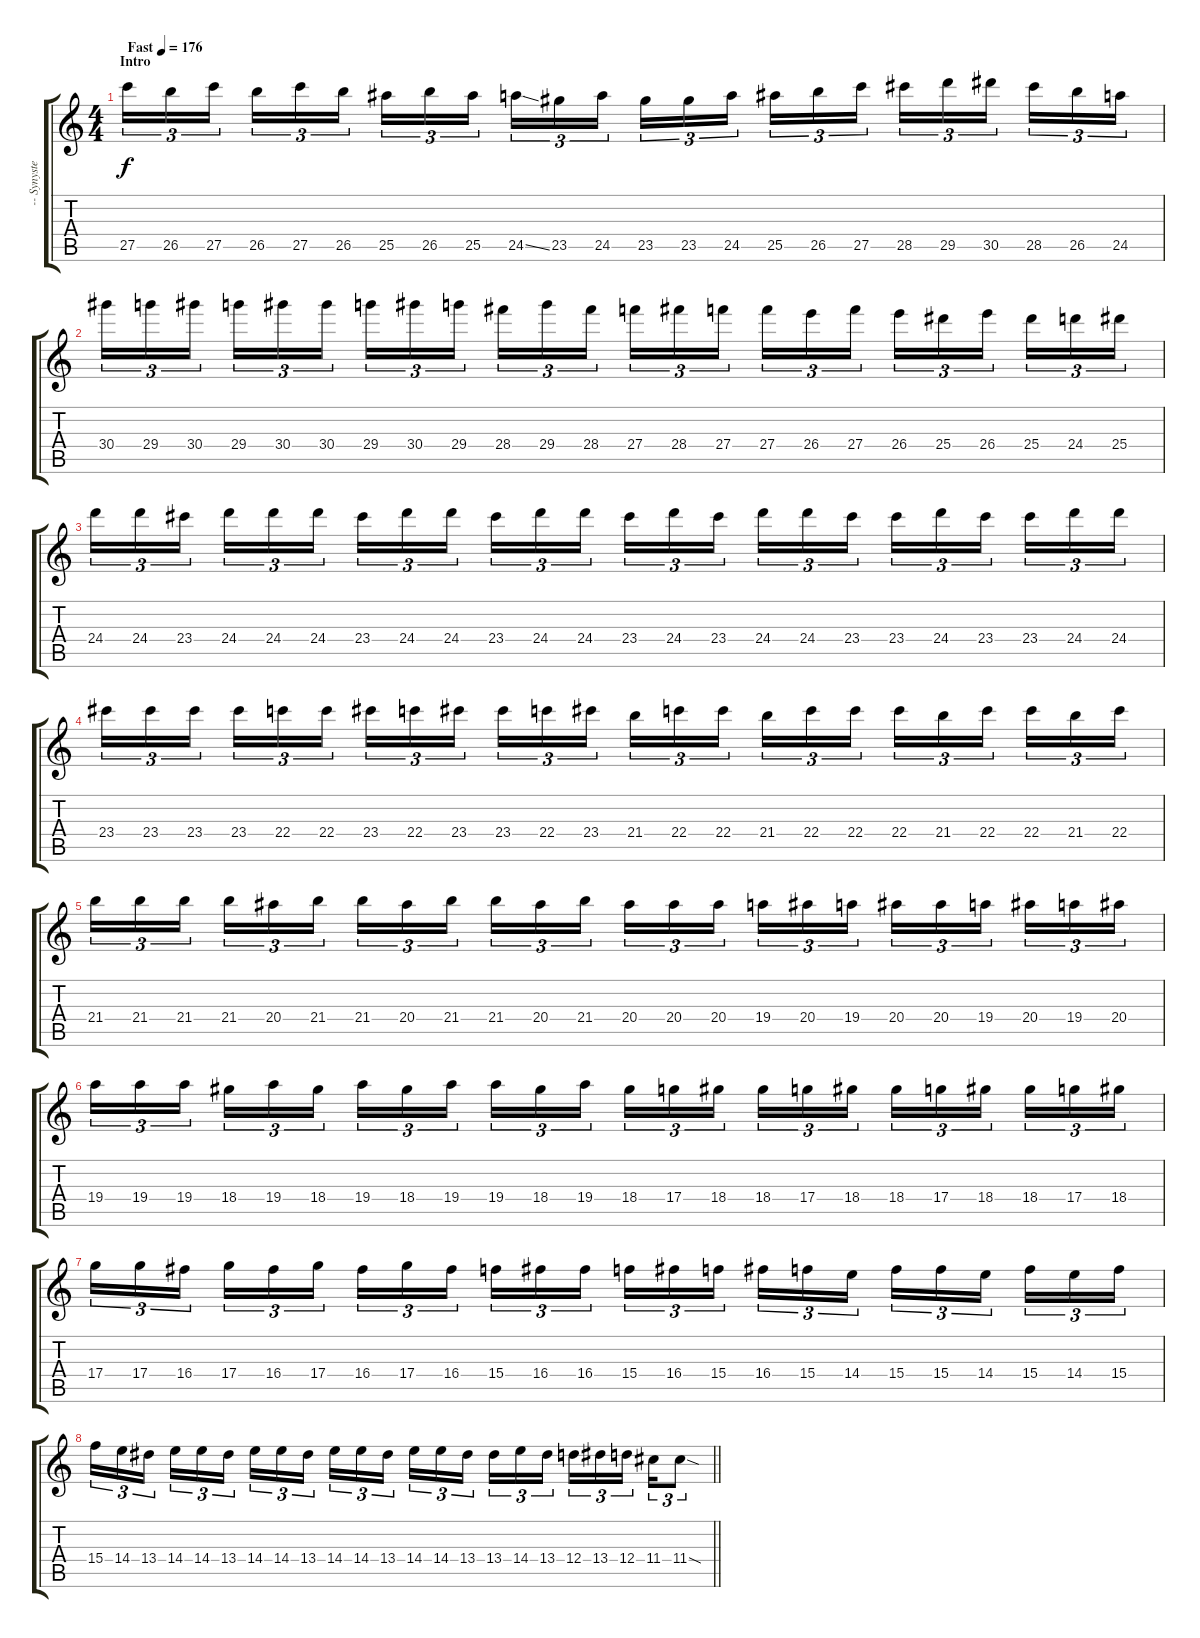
\track ("-- Synyster Gates - Lead" "-- Synyste") {instrument distortionguitar}
\staff {score tabs}
\tuning (E4 B3 G3 D3 A2 D2) {hide}
\ts (4 4)
\section ("" "Intro")
\tempo (176 "Fast")
\clef g2
\ks c
27.5.16{tu (3 2) dy f instrument guitarharmonics} 26.5.16{tu (3 2)} 27.5.16{tu (3 2) beam splitsecondary} 26.5.16{tu (3 2)} 27.5.16{tu (3 2)} 26.5.16{tu (3 2)} 25.5.16{tu (3 2)} 26.5.16{tu (3 2)} 25.5.16{tu (3 2) beam splitsecondary} 24.5{ss}.16{tu (3 2)} 23.5.16{tu (3 2)} 24.5.16{tu (3 2)} 23.5.16{tu (3 2)} 23.5.16{tu (3 2)} 24.5.16{tu (3 2) beam splitsecondary} 25.5.16{tu (3 2)} 26.5.16{tu (3 2)} 27.5.16{tu (3 2)} 28.5.16{tu (3 2)} 29.5.16{tu (3 2)} 30.5.16{tu (3 2) beam splitsecondary} 28.5.16{tu (3 2)} 26.5.16{tu (3 2)} 24.5.16{tu (3 2)} |
30.4.16{tu (3 2)} 29.4.16{tu (3 2)} 30.4.16{tu (3 2) beam splitsecondary} 29.4.16{tu (3 2)} 30.4.16{tu (3 2)} 30.4.16{tu (3 2)} 29.4.16{tu (3 2)} 30.4.16{tu (3 2)} 29.4.16{tu (3 2) beam splitsecondary} 28.4.16{tu (3 2)} 29.4.16{tu (3 2)} 28.4.16{tu (3 2)} 27.4.16{tu (3 2)} 28.4.16{tu (3 2)} 27.4.16{tu (3 2) beam splitsecondary} 27.4.16{tu (3 2)} 26.4.16{tu (3 2)} 27.4.16{tu (3 2)} 26.4.16{tu (3 2)} 25.4.16{tu (3 2)} 26.4.16{tu (3 2) beam splitsecondary} 25.4.16{tu (3 2)} 24.4.16{tu (3 2)} 25.4.16{tu (3 2)} |
24.4.16{tu (3 2)} 24.4.16{tu (3 2)} 23.4.16{tu (3 2) beam splitsecondary} 24.4.16{tu (3 2)} 24.4.16{tu (3 2)} 24.4.16{tu (3 2)} 23.4.16{tu (3 2)} 24.4.16{tu (3 2)} 24.4.16{tu (3 2) beam splitsecondary} 23.4.16{tu (3 2)} 24.4.16{tu (3 2)} 24.4.16{tu (3 2)} 23.4.16{tu (3 2)} 24.4.16{tu (3 2)} 23.4.16{tu (3 2) beam splitsecondary} 24.4.16{tu (3 2)} 24.4.16{tu (3 2)} 23.4.16{tu (3 2)} 23.4.16{tu (3 2)} 24.4.16{tu (3 2)} 23.4.16{tu (3 2) beam splitsecondary} 23.4.16{tu (3 2)} 24.4.16{tu (3 2)} 24.4.16{tu (3 2)} |
23.4.16{tu (3 2)} 23.4.16{tu (3 2)} 23.4.16{tu (3 2) beam splitsecondary} 23.4.16{tu (3 2)} 22.4.16{tu (3 2)} 22.4.16{tu (3 2)} 23.4.16{tu (3 2)} 22.4.16{tu (3 2)} 23.4.16{tu (3 2) beam splitsecondary} 23.4.16{tu (3 2)} 22.4.16{tu (3 2)} 23.4.16{tu (3 2)} 21.4.16{tu (3 2)} 22.4.16{tu (3 2)} 22.4.16{tu (3 2) beam splitsecondary} 21.4.16{tu (3 2)} 22.4.16{tu (3 2)} 22.4.16{tu (3 2)} 22.4.16{tu (3 2)} 21.4.16{tu (3 2)} 22.4.16{tu (3 2) beam splitsecondary} 22.4.16{tu (3 2)} 21.4.16{tu (3 2)} 22.4.16{tu (3 2)} |
21.4.16{tu (3 2)} 21.4.16{tu (3 2)} 21.4.16{tu (3 2) beam splitsecondary} 21.4.16{tu (3 2)} 20.4.16{tu (3 2)} 21.4.16{tu (3 2)} 21.4.16{tu (3 2)} 20.4.16{tu (3 2)} 21.4.16{tu (3 2) beam splitsecondary} 21.4.16{tu (3 2)} 20.4.16{tu (3 2)} 21.4.16{tu (3 2)} 20.4.16{tu (3 2)} 20.4.16{tu (3 2)} 20.4.16{tu (3 2) beam splitsecondary} 19.4.16{tu (3 2)} 20.4.16{tu (3 2)} 19.4.16{tu (3 2)} 20.4.16{tu (3 2)} 20.4.16{tu (3 2)} 19.4.16{tu (3 2) beam splitsecondary} 20.4.16{tu (3 2)} 19.4.16{tu (3 2)} 20.4.16{tu (3 2)} |
19.4.16{tu (3 2)} 19.4.16{tu (3 2)} 19.4.16{tu (3 2) beam splitsecondary} 18.4.16{tu (3 2)} 19.4.16{tu (3 2)} 18.4.16{tu (3 2)} 19.4.16{tu (3 2)} 18.4.16{tu (3 2)} 19.4.16{tu (3 2) beam splitsecondary} 19.4.16{tu (3 2)} 18.4.16{tu (3 2)} 19.4.16{tu (3 2)} 18.4.16{tu (3 2)} 17.4.16{tu (3 2)} 18.4.16{tu (3 2) beam splitsecondary} 18.4.16{tu (3 2)} 17.4.16{tu (3 2)} 18.4.16{tu (3 2)} 18.4.16{tu (3 2)} 17.4.16{tu (3 2)} 18.4.16{tu (3 2) beam splitsecondary} 18.4.16{tu (3 2)} 17.4.16{tu (3 2)} 18.4.16{tu (3 2)} |
17.4.16{tu (3 2)} 17.4.16{tu (3 2)} 16.4.16{tu (3 2) beam splitsecondary} 17.4.16{tu (3 2)} 16.4.16{tu (3 2)} 17.4.16{tu (3 2)} 16.4.16{tu (3 2)} 17.4.16{tu (3 2)} 16.4.16{tu (3 2) beam splitsecondary} 15.4.16{tu (3 2)} 16.4.16{tu (3 2)} 16.4.16{tu (3 2)} 15.4.16{tu (3 2)} 16.4.16{tu (3 2)} 15.4.16{tu (3 2) beam splitsecondary} 16.4.16{tu (3 2)} 15.4.16{tu (3 2)} 14.4.16{tu (3 2)} 15.4.16{tu (3 2)} 15.4.16{tu (3 2)} 14.4.16{tu (3 2) beam splitsecondary} 15.4.16{tu (3 2)} 14.4.16{tu (3 2)} 15.4.16{tu (3 2)} |
\barLineRight lightlight
15.4.16{tu (3 2)} 14.4.16{tu (3 2)} 13.4.16{tu (3 2) beam splitsecondary} 14.4.16{tu (3 2)} 14.4.16{tu (3 2)} 13.4.16{tu (3 2)} 14.4.16{tu (3 2)} 14.4.16{tu (3 2)} 13.4.16{tu (3 2) beam splitsecondary} 14.4.16{tu (3 2)} 14.4.16{tu (3 2)} 13.4.16{tu (3 2)} 14.4.16{tu (3 2)} 14.4.16{tu (3 2)} 13.4.16{tu (3 2) beam splitsecondary} 13.4.16{tu (3 2)} 14.4.16{tu (3 2)} 13.4.16{tu (3 2)} 12.4.16{tu (3 2)} 13.4.16{tu (3 2)} 12.4.16{tu (3 2) beam splitsecondary} 11.4.16{tu (3 2)} 11.4{sod}.8{tu (3 2)}
